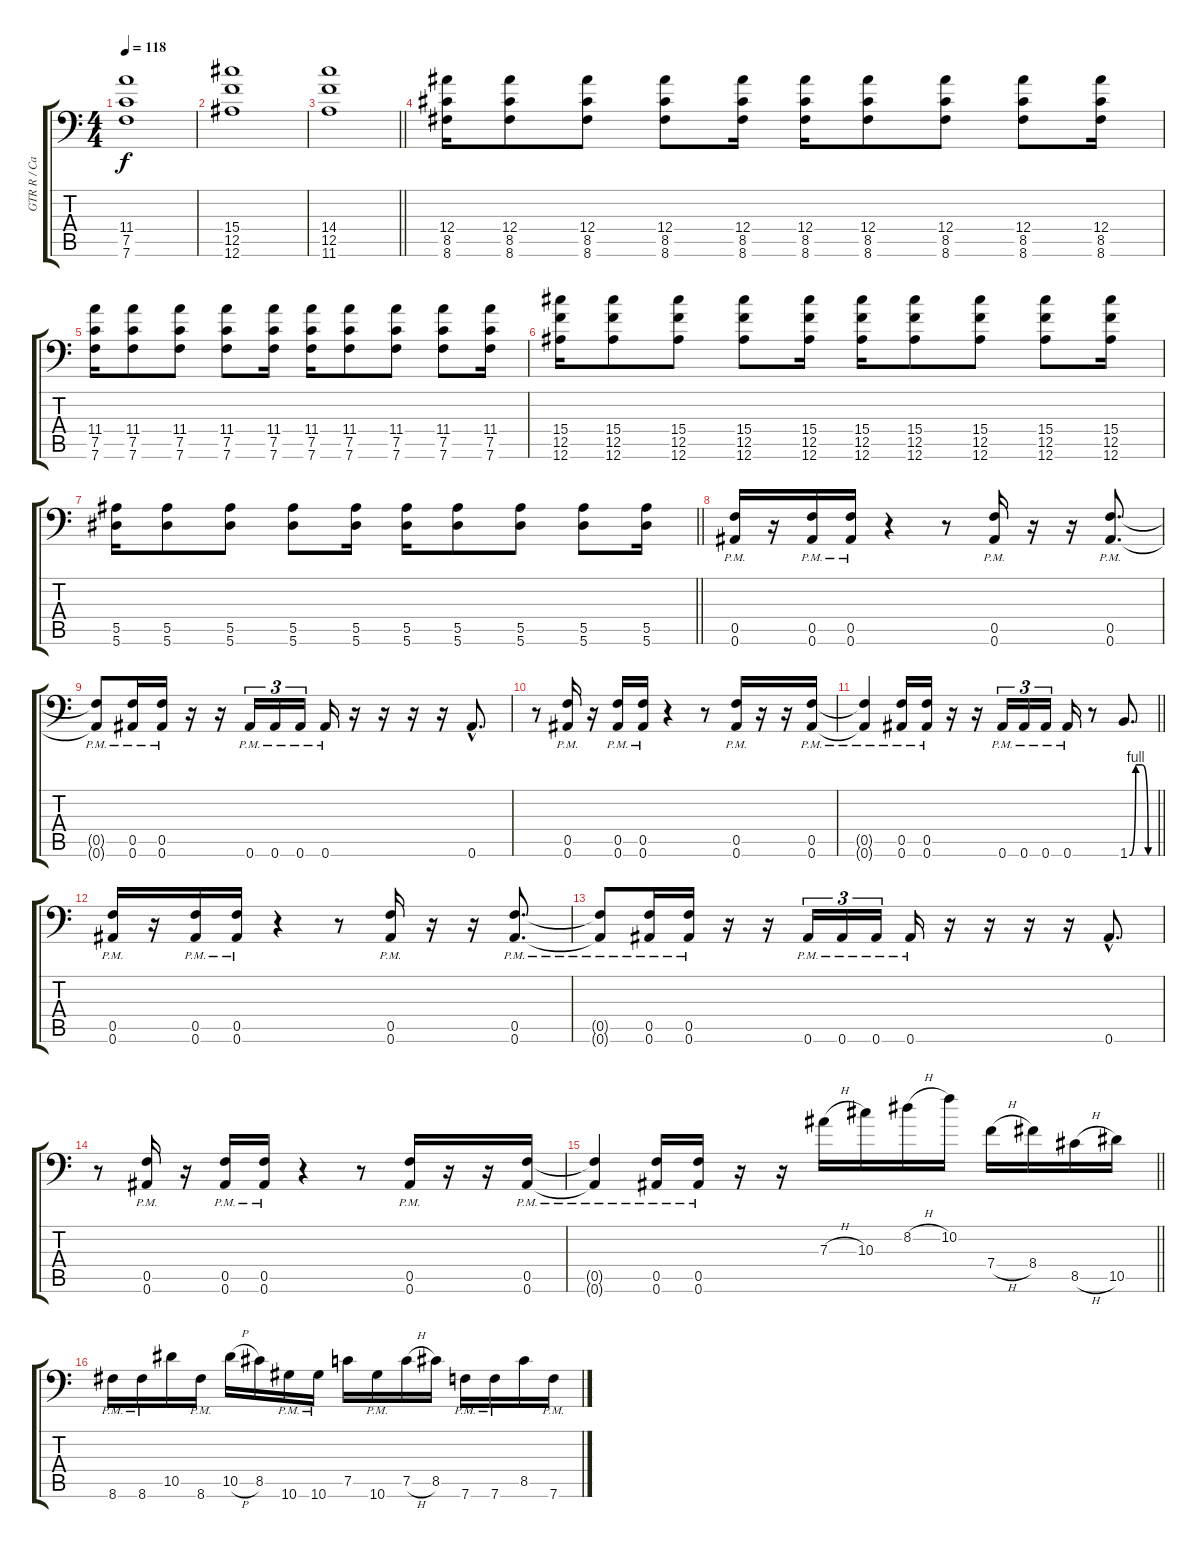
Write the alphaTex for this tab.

\track ("GTR R / Carlos" "GTR R / Ca") {instrument distortionguitar}
\staff {score tabs}
\tuning (C4 G3 Eb3 Bb2 F2 Bb1) {hide}
\ts (4 4)
\tempo 118
\clef f4
\ks c
(11.4 7.5 7.6).1{dy f} |
(15.4 12.5 12.6).1 |
\barLineRight lightlight
(14.4 12.5 11.6).1 |
(12.4 8.5 8.6).16 (12.4 8.5 8.6).8 (12.4 8.5 8.6).8 (12.4 8.5 8.6).8 (12.4 8.5 8.6).16 (12.4 8.5 8.6).16 (12.4 8.5 8.6).8 (12.4 8.5 8.6).8 (12.4 8.5 8.6).8 (12.4 8.5 8.6).16 |
(11.4 7.5 7.6).16 (11.4 7.5 7.6).8 (11.4 7.5 7.6).8 (11.4 7.5 7.6).8 (11.4 7.5 7.6).16 (11.4 7.5 7.6).16 (11.4 7.5 7.6).8 (11.4 7.5 7.6).8 (11.4 7.5 7.6).8 (11.4 7.5 7.6).16 |
(15.4 12.5 12.6).16 (15.4 12.5 12.6).8 (15.4 12.5 12.6).8 (15.4 12.5 12.6).8 (15.4 12.5 12.6).16 (15.4 12.5 12.6).16 (15.4 12.5 12.6).8 (15.4 12.5 12.6).8 (15.4 12.5 12.6).8 (15.4 12.5 12.6).16 |
\barLineRight lightlight
(5.5 5.6).16 (5.5 5.6).8 (5.5 5.6).8 (5.5 5.6).8 (5.5 5.6).16 (5.5 5.6).16 (5.5 5.6).8 (5.5 5.6).8 (5.5 5.6).8 (5.5 5.6).16 |
(0.5{pm} 0.6{pm}).16 r.16 (0.5{pm} 0.6{pm}).16 (0.5{pm} 0.6{pm}).16 r.4 r.8 (0.5{pm} 0.6{pm}).16 r.16 r.16 (0.5{pm} 0.6{pm}).8{d} |
(0.5{pm t} 0.6{pm t}).8 (0.5{pm} 0.6{pm}).16 (0.5{pm} 0.6{pm}).16 r.16 r.16 0.6{pm}.16{tu (3 2)} 0.6{pm}.16{tu (3 2)} 0.6{pm}.16{tu (3 2)} 0.6{pm}.16 r.16 r.16 r.16 r.16 0.6{hac}.8{d} |
r.8 (0.5{pm} 0.6{pm}).16 r.16 (0.5{pm} 0.6{pm}).16 (0.5{pm} 0.6{pm}).16 r.4 r.8 (0.5{pm} 0.6{pm}).16 r.16 r.16 (0.5{pm} 0.6{pm}).16 |
\barLineRight lightlight
(0.5{pm t} 0.6{pm t}).4 (0.5{pm} 0.6{pm}).16 (0.5{pm} 0.6{pm}).16 r.16 r.16 0.6{pm}.16{tu (3 2)} 0.6{pm}.16{tu (3 2)} 0.6{pm}.16{tu (3 2) beam splitsecondary} 0.6{pm}.16 r.8 1.6{be (custom 0 0 15 4 30 4 45 0 60 0)}.8{d} |
(0.5{pm} 0.6{pm}).16 r.16 (0.5{pm} 0.6{pm}).16 (0.5{pm} 0.6{pm}).16 r.4 r.8 (0.5{pm} 0.6{pm}).16 r.16 r.16 (0.5{pm} 0.6{pm}).8{d} |
(0.5{pm t} 0.6{pm t}).8 (0.5{pm} 0.6{pm}).16 (0.5{pm} 0.6{pm}).16 r.16 r.16 0.6{pm}.16{tu (3 2)} 0.6{pm}.16{tu (3 2)} 0.6{pm}.16{tu (3 2)} 0.6{pm}.16 r.16 r.16 r.16 r.16 0.6{hac}.8{d} |
r.8 (0.5{pm} 0.6{pm}).16 r.16 (0.5{pm} 0.6{pm}).16 (0.5{pm} 0.6{pm}).16 r.4 r.8 (0.5{pm} 0.6{pm}).16 r.16 r.16 (0.5{pm} 0.6{pm}).16 |
\barLineRight lightlight
(0.5{pm t} 0.6{pm t}).4 (0.5{pm} 0.6{pm}).16 (0.5{pm} 0.6{pm}).16 r.16 r.16 7.3{h}.16 10.3.16 8.2{h}.16 10.2.16 7.4{h}.16 8.4.16 8.5{h}.16 10.5.16 |
8.6{pm}.16 8.6{pm}.16 10.5.16 8.6{pm}.16 10.5{h}.16 8.5.16 10.6{pm}.16 10.6{pm}.16 7.5.16 10.6{pm}.16 7.5{h}.16 8.5.16 7.6{pm}.16 7.6{pm}.16 8.5.16 7.6{pm}.16
